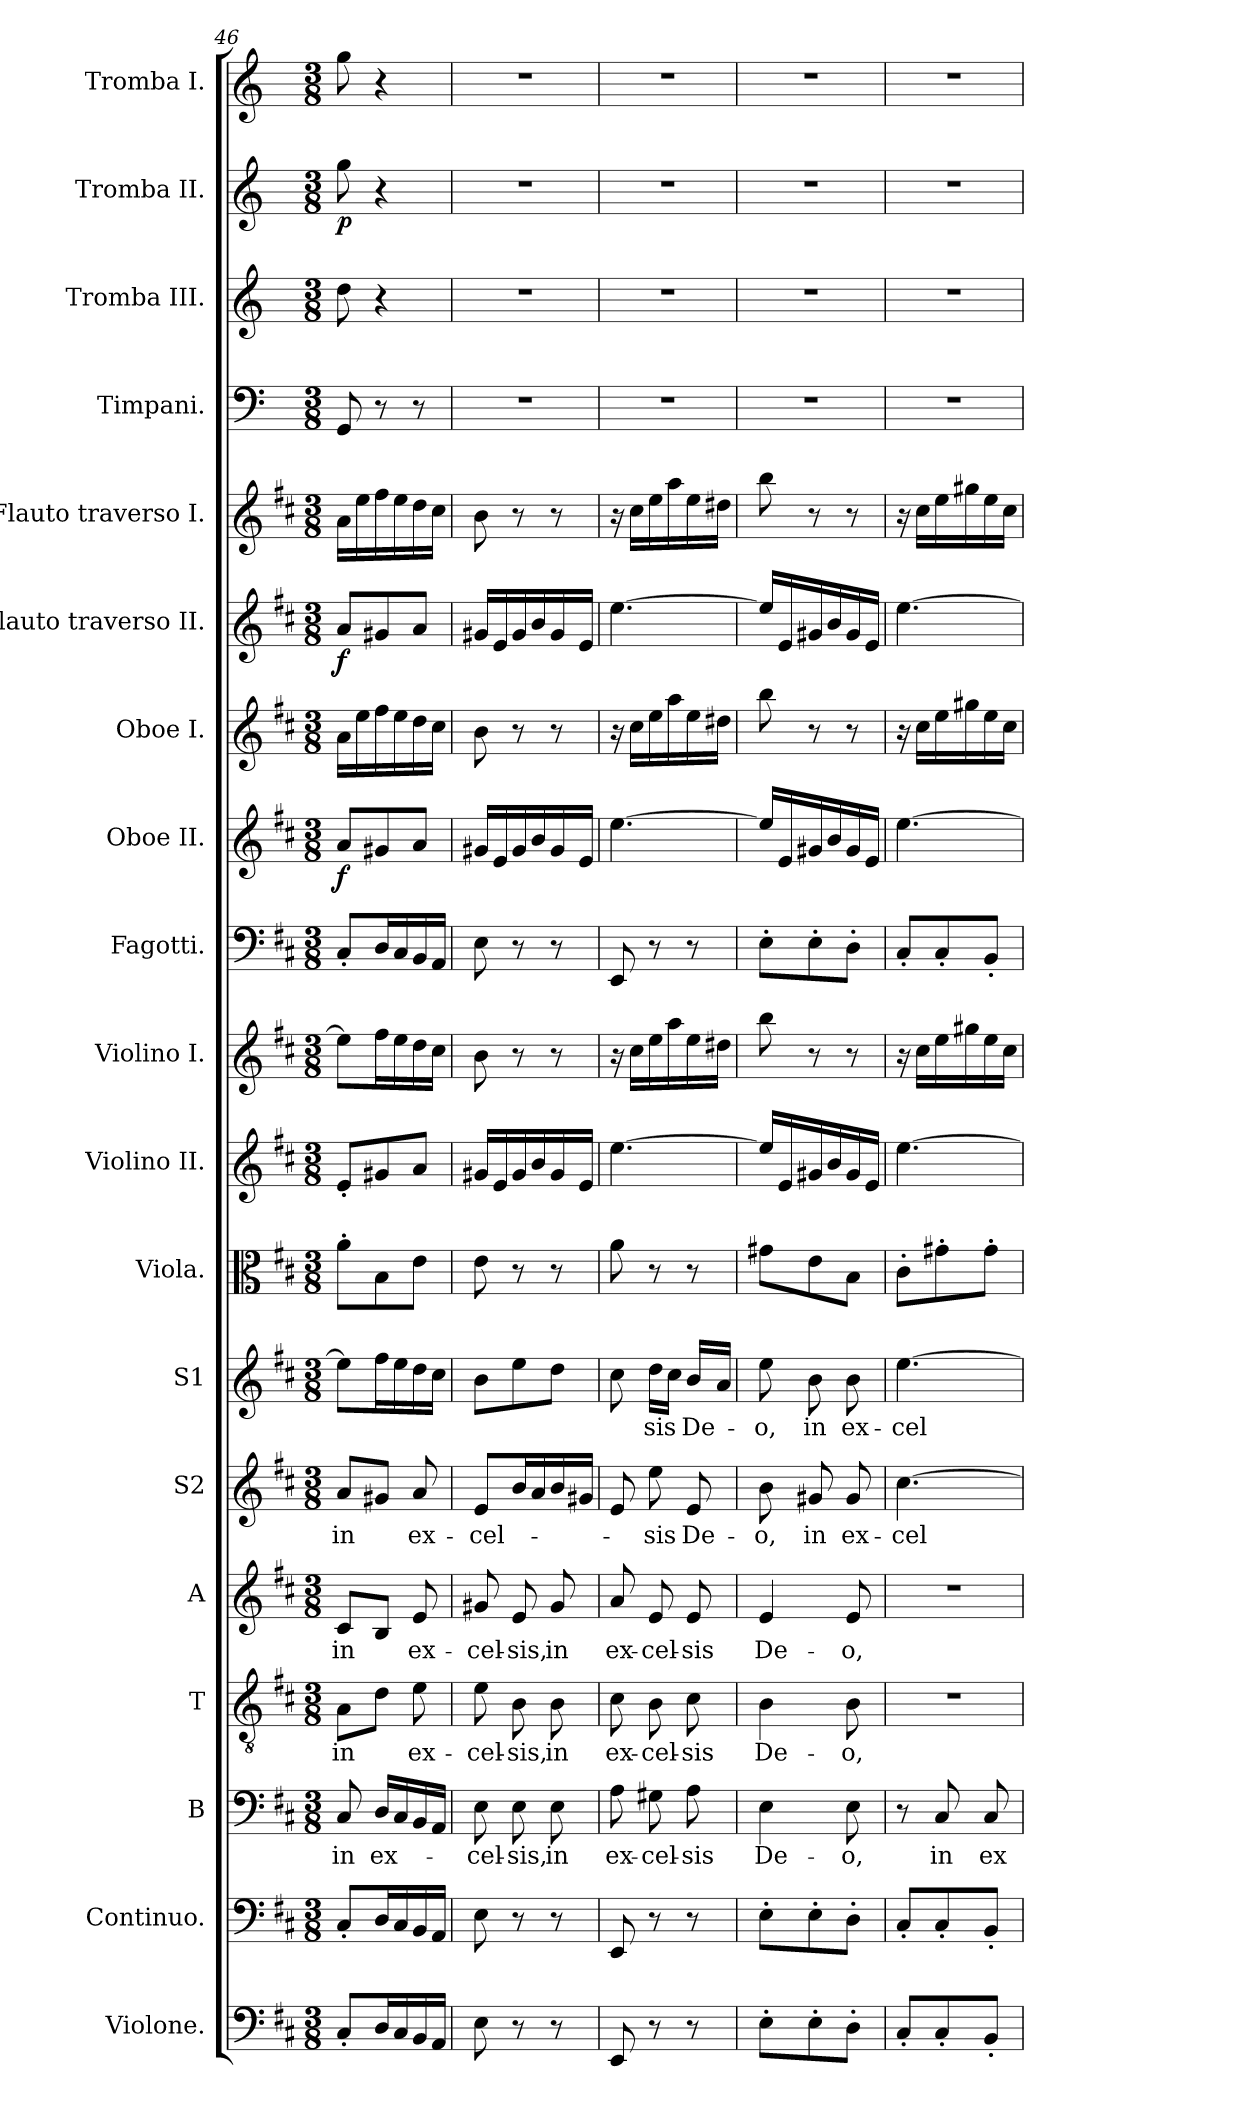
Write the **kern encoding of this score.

**kern	**kern	**kern	**text	**kern	**text	**kern	**text	**kern	**text	**kern	**text	**kern	**kern	**kern	**kern	**kern	**dynam	**kern	**kern	**dynam	**kern	**kern	**kern	**kern	**dynam	**kern
*part19	*part18	*part17	*part17	*part16	*part16	*part15	*part15	*part14	*part14	*part13	*part13	*part12	*part11	*part10	*part9	*part8	*part8	*part7	*part6	*part6	*part5	*part4	*part3	*part2	*part2	*part1
*staff19	*staff18	*staff17	*staff17	*staff16	*staff16	*staff15	*staff15	*staff14	*staff14	*staff13	*staff13	*staff12	*staff11	*staff10	*staff9	*staff8	*staff8	*staff7	*staff6	*staff6	*staff5	*staff4	*staff3	*staff2	*staff2	*staff1
*I"Violone.	*I"Continuo.	*I"B	*	*I"T	*	*I"A	*	*I"S2	*	*I"S1	*	*I"Viola.	*I"Violino II.	*I"Violino I.	*I"Fagotti.	*I"Oboe II.	*	*I"Oboe I.	*I"Flauto traverso II.	*	*I"Flauto traverso I.	*I"Timpani.	*I"Tromba III.	*I"Tromba II.	*	*I"Tromba I.
*	*	*I'B	*	*I'T	*	*I'A	*	*I'S2	*	*I'S1	*	*	*	*	*	*I'Ob	*	*I'Ob	*I'Fl	*	*I'Fl	*I'Timp	*	*	*	*
*clefF4	*clefF4	*clefF4	*	*clefGv2	*	*clefG2	*	*clefG2	*	*clefG2	*	*clefC3	*clefG2	*clefG2	*clefF4	*clefG2	*	*clefG2	*clefG2	*	*clefG2	*clefF4	*clefG2	*clefG2	*	*clefG2
*ITrd7c12	*	*	*	*	*	*	*	*	*	*	*	*	*	*	*	*	*	*	*	*	*	*ITrd-1c-2	*ITrd-1c-2	*ITrd-1c-2	*	*ITrd-1c-2
*k[f#c#]	*k[f#c#]	*k[f#c#]	*	*k[f#c#]	*	*k[f#c#]	*	*k[f#c#]	*	*k[f#c#]	*	*k[f#c#]	*k[f#c#]	*k[f#c#]	*k[f#c#]	*k[f#c#]	*	*k[f#c#]	*k[f#c#]	*	*k[f#c#]	*k[f#c#]	*k[f#c#]	*k[f#c#]	*	*k[f#c#]
*M3/8	*M3/8	*M3/8	*	*M3/8	*	*M3/8	*	*M3/8	*	*M3/8	*	*M3/8	*M3/8	*M3/8	*M3/8	*M3/8	*	*M3/8	*M3/8	*	*M3/8	*M3/8	*M3/8	*M3/8	*	*M3/8
=46	=46	=46	=46	=46	=46	=46	=46	=46	=46	=46	=46	=46	=46	=46	=46	=46	=46	=46	=46	=46	=46	=46	=46	=46	=46	=46
!	!	!	!LO:LY:b	!	!LO:LY:b	!	!LO:LY:b	!	!LO:LY:b	!	!	!	!	!	!	!	!LO:DY:b	!	!	!LO:DY:b	!	!	!	!	!LO:DY:b	!
8CC#'/L	8C#'/L	8C#/	in	8A\L	in	8c#/L	in	8a/L	in	8ee\L]	.	8a'\L	8e'/L	8ee\L]	8C#'/L	8a/L	f	16a\LL	8a/L	f	16a\LL	8AA/	8ee\	8aa\	p	8aa\
.	.	.	.	.	.	.	.	.	.	.	.	.	.	.	.	.	.	16ee\	.	.	16ee\	.	.	.	.	.
!	!	!	!LO:LY:b	!	!	!	!	!	!	!	!	!	!	!	!	!	!	!	!	!	!	!	!	!	!	!
16DD/L	16D/L	16D/LL	ex-	8d\J	.	8B/J	.	8g#X/J	.	16ff#\L	.	8B\	8g#X/	16ff#\L	16D/L	8g#X/	.	16ff#\	8g#X/	.	16ff#\	8r	4r	4r	.	4r
16CC#/	16C#/	16C#/	.	.	.	.	.	.	.	16ee\	.	.	.	16ee\	16C#/	.	.	16ee\	.	.	16ee\	.	.	.	.	.
!	!	!	!	!	!LO:LY:b	!	!LO:LY:b	!	!LO:LY:b	!	!	!	!	!	!	!	!	!	!	!	!	!	!	!	!	!
16BBB/	16BB/	16BB/	.	8e\	ex-	8e/	ex-	8a/	ex-	16dd\	.	8e\J	8a/J	16dd\	16BB/	8a/J	.	16dd\	8a/J	.	16dd\	8r	.	.	.	.
16AAA/JJ	16AA/JJ	16AA/JJ	.	.	.	.	.	.	.	16cc#\JJ	.	.	.	16cc#\JJ	16AA/JJ	.	.	16cc#\JJ	.	.	16cc#\JJ	.	.	.	.	.
=47	=47	=47	=47	=47	=47	=47	=47	=47	=47	=47	=47	=47	=47	=47	=47	=47	=47	=47	=47	=47	=47	=47	=47	=47	=47	=47
!	!	!	!LO:LY:b	!	!LO:LY:b	!	!LO:LY:b	!	!LO:LY:b	!	!	!	!	!	!	!	!	!	!	!	!	!	!	!	!	!
8EE\	8E\	8E\	-cel-	8e\	-cel-	8g#X/	-cel-	8e/L	-cel-	8b\L	.	8e\	16g#X/LL	8b\	8E\	16g#X/LL	.	8b\	16g#X/LL	.	8b\	4.r	4.r	4.r	.	4.r
.	.	.	.	.	.	.	.	.	.	.	.	.	16e/	.	.	16e/	.	.	16e/	.	.	.	.	.	.	.
!	!	!	!LO:LY:b	!	!LO:LY:b	!	!LO:LY:b	!	!	!	!	!	!	!	!	!	!	!	!	!	!	!	!	!	!	!
8r	8r	8E\	-sis,	8B\	-sis,	8e/	-sis,	16b/L	.	8ee\	.	8r	16g#/	8r	8r	16g#/	.	8r	16g#/	.	8r	.	.	.	.	.
.	.	.	.	.	.	.	.	16a/	.	.	.	.	16b/	.	.	16b/	.	.	16b/	.	.	.	.	.	.	.
!	!	!	!LO:LY:b	!	!LO:LY:b	!	!LO:LY:b	!	!	!	!	!	!	!	!	!	!	!	!	!	!	!	!	!	!	!
8r	8r	8E\	in	8B\	in	8g#/	in	16b/	.	8dd\J	.	8r	16g#/	8r	8r	16g#/	.	8r	16g#/	.	8r	.	.	.	.	.
.	.	.	.	.	.	.	.	16g#X/JJ	.	.	.	.	16e/JJ	.	.	16e/JJ	.	.	16e/JJ	.	.	.	.	.	.	.
=48	=48	=48	=48	=48	=48	=48	=48	=48	=48	=48	=48	=48	=48	=48	=48	=48	=48	=48	=48	=48	=48	=48	=48	=48	=48	=48
!	!	!	!LO:LY:b	!	!LO:LY:b	!	!LO:LY:b	!	!	!	!	!	!	!	!	!	!	!	!	!	!	!	!	!	!	!
8EEE/	8EE/	8A\	ex-	8c#\	ex-	8a/	ex-	8e/	.	8cc#\	.	8a\	[4.ee\	16r	8EE/	[4.ee\	.	16r	[4.ee\	.	16r	4.r	4.r	4.r	.	4.r
.	.	.	.	.	.	.	.	.	.	.	.	.	.	16cc#\LL	.	.	.	16cc#\LL	.	.	16cc#\LL	.	.	.	.	.
!	!	!	!LO:LY:b	!	!LO:LY:b	!	!LO:LY:b	!	!LO:LY:b	!	!LO:LY:b	!	!	!	!	!	!	!	!	!	!	!	!	!	!	!
8r	8r	8G#X\	-cel-	8B\	-cel-	8e/	-cel-	8ee\	-sis	16dd\LL	-sis	8r	.	16ee\	8r	.	.	16ee\	.	.	16ee\	.	.	.	.	.
.	.	.	.	.	.	.	.	.	.	16cc#\JJ	.	.	.	16aa\	.	.	.	16aa\	.	.	16aa\	.	.	.	.	.
!	!	!	!LO:LY:b	!	!LO:LY:b	!	!LO:LY:b	!	!LO:LY:b	!	!LO:LY:b	!	!	!	!	!	!	!	!	!	!	!	!	!	!	!
8r	8r	8A\	-sis	8c#\	-sis	8e/	-sis	8e/	De-	16b/LL	De-	8r	.	16ee\	8r	.	.	16ee\	.	.	16ee\	.	.	.	.	.
.	.	.	.	.	.	.	.	.	.	16a/JJ	.	.	.	16dd#X\JJ	.	.	.	16dd#X\JJ	.	.	16dd#X\JJ	.	.	.	.	.
=49	=49	=49	=49	=49	=49	=49	=49	=49	=49	=49	=49	=49	=49	=49	=49	=49	=49	=49	=49	=49	=49	=49	=49	=49	=49	=49
!	!	!	!LO:LY:b	!	!LO:LY:b	!	!LO:LY:b	!	!LO:LY:b	!	!LO:LY:b	!	!	!	!	!	!	!	!	!	!	!	!	!	!	!
8EE'\L	8E'\L	4E\	De-	4B\	De-	4e/	De-	8b\	-o,	8ee\	-o,	8g#X\L	16ee/LL]	8bb\	8E'\L	16ee/LL]	.	8bb\	16ee/LL]	.	8bb\	4.r	4.r	4.r	.	4.r
.	.	.	.	.	.	.	.	.	.	.	.	.	16e/	.	.	16e/	.	.	16e/	.	.	.	.	.	.	.
!	!	!	!	!	!	!	!	!	!LO:LY:b	!	!LO:LY:b	!	!	!	!	!	!	!	!	!	!	!	!	!	!	!
8EE'\	8E'\	.	.	.	.	.	.	8g#X/	in	8b\	in	8e\	16g#X/	8r	8E'\	16g#X/	.	8r	16g#X/	.	8r	.	.	.	.	.
.	.	.	.	.	.	.	.	.	.	.	.	.	16b/	.	.	16b/	.	.	16b/	.	.	.	.	.	.	.
!	!	!	!LO:LY:b	!	!LO:LY:b	!	!LO:LY:b	!	!LO:LY:b	!	!LO:LY:b	!	!	!	!	!	!	!	!	!	!	!	!	!	!	!
8DD'\J	8D'\J	8E\	-o,	8B\	-o,	8e/	-o,	8g#/	ex-	8b\	ex-	8B\J	16g#/	8r	8D'\J	16g#/	.	8r	16g#/	.	8r	.	.	.	.	.
.	.	.	.	.	.	.	.	.	.	.	.	.	16e/JJ	.	.	16e/JJ	.	.	16e/JJ	.	.	.	.	.	.	.
!!LO:PB:g=z
=50	=50	=50	=50	=50	=50	=50	=50	=50	=50	=50	=50	=50	=50	=50	=50	=50	=50	=50	=50	=50	=50	=50	=50	=50	=50	=50
!	!	!	!	!	!	!	!	!	!LO:LY:b	!	!LO:LY:b	!	!	!	!	!	!	!	!	!	!	!	!	!	!	!
8CC#'/L	8C#'/L	8r	.	4.r	.	4.r	.	[4.cc#\	-cel-	[4.ee\	-cel-	8c#'\L	[4.ee\	16r	8C#'/L	[4.ee\	.	16r	[4.ee\	.	16r	4.r	4.r	4.r	.	4.r
.	.	.	.	.	.	.	.	.	.	.	.	.	.	16cc#\LL	.	.	.	16cc#\LL	.	.	16cc#\LL	.	.	.	.	.
!	!	!	!LO:LY:b	!	!	!	!	!	!	!	!	!	!	!	!	!	!	!	!	!	!	!	!	!	!	!
8CC#'/	8C#'/	8C#/	in	.	.	.	.	.	.	.	.	8g#X'\	.	16ee\	8C#'/	.	.	16ee\	.	.	16ee\	.	.	.	.	.
.	.	.	.	.	.	.	.	.	.	.	.	.	.	16gg#X\	.	.	.	16gg#X\	.	.	16gg#X\	.	.	.	.	.
!	!	!	!LO:LY:b	!	!	!	!	!	!	!	!	!	!	!	!	!	!	!	!	!	!	!	!	!	!	!
8BBB'/J	8BB'/J	8C#/	ex-	.	.	.	.	.	.	.	.	8g#'\J	.	16ee\	8BB'/J	.	.	16ee\	.	.	16ee\	.	.	.	.	.
.	.	.	.	.	.	.	.	.	.	.	.	.	.	16cc#\JJ	.	.	.	16cc#\JJ	.	.	16cc#\JJ	.	.	.	.	.
=	=	=	=	=	=	=	=	=	=	=	=	=	=	=	=	=	=	=	=	=	=	=	=	=	=	=
*-	*-	*-	*-	*-	*-	*-	*-	*-	*-	*-	*-	*-	*-	*-	*-	*-	*-	*-	*-	*-	*-	*-	*-	*-	*-	*-
